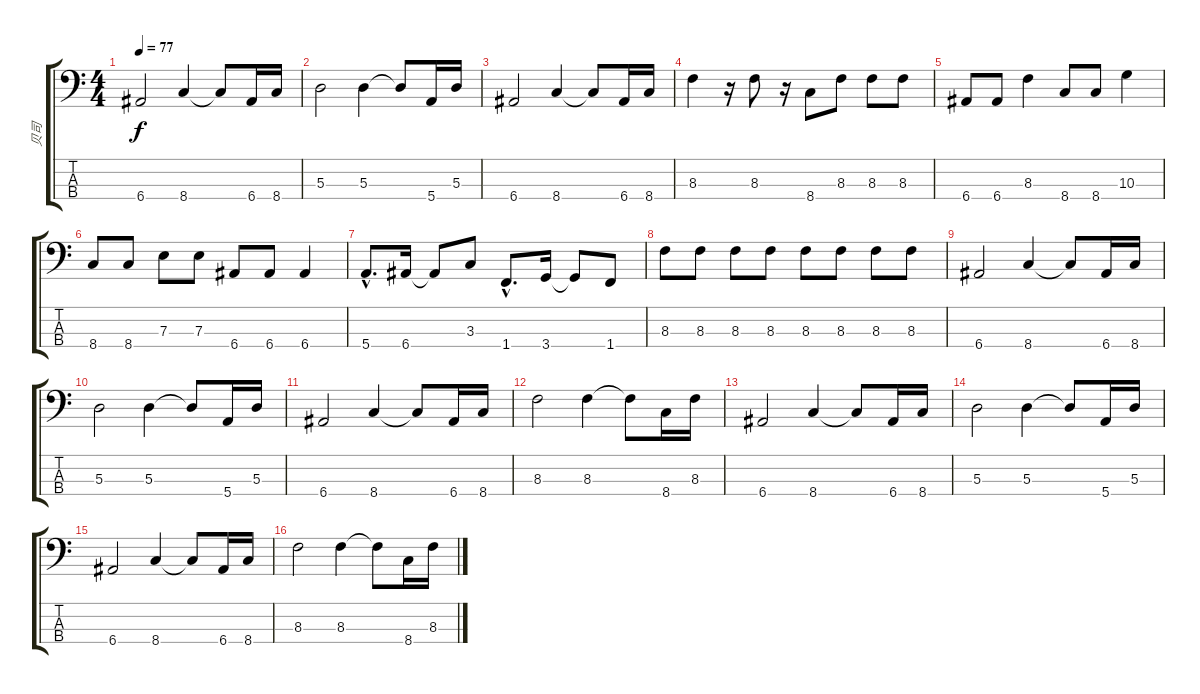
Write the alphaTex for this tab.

\track ("贝司" "贝司") {instrument electricbassfinger}
\staff {score tabs}
\tuning (G2 D2 A1 E1) {hide}
\ts (4 4)
\tempo 77
\clef f4
\ks c
6.4.2{dy f instrument electricbassfinger} 8.4.4 8.4{t}.8 6.4.16 8.4.16 |
5.3.2 5.3.4 5.3{t}.8 5.4.16 5.3.16 |
6.4.2 8.4.4 8.4{t}.8 6.4.16 8.4.16 |
8.3.4 r.16 8.3.8 r.16 8.4.8 8.3.8 8.3.8 8.3.8 |
6.4.8 6.4.8 8.3.4 8.4.8 8.4.8 10.3.4 |
8.4.8 8.4.8 7.3.8 7.3.8 6.4.8 6.4.8 6.4.4 |
5.4{hac}.8{d} 6.4.16 6.4{t}.8 3.3.8 1.4{hac}.8{d} 3.4.16 3.4{t}.8 1.4.8 |
8.3.8 8.3.8 8.3.8 8.3.8 8.3.8 8.3.8 8.3.8 8.3.8 |
6.4.2 8.4.4 8.4{t}.8 6.4.16 8.4.16 |
5.3.2 5.3.4 5.3{t}.8 5.4.16 5.3.16 |
6.4.2 8.4.4 8.4{t}.8 6.4.16 8.4.16 |
8.3.2 8.3.4 8.3{t}.8 8.4.16 8.3.16 |
6.4.2 8.4.4 8.4{t}.8 6.4.16 8.4.16 |
5.3.2 5.3.4 5.3{t}.8 5.4.16 5.3.16 |
6.4.2 8.4.4 8.4{t}.8 6.4.16 8.4.16 |
8.3.2 8.3.4 8.3{t}.8 8.4.16 8.3.16
